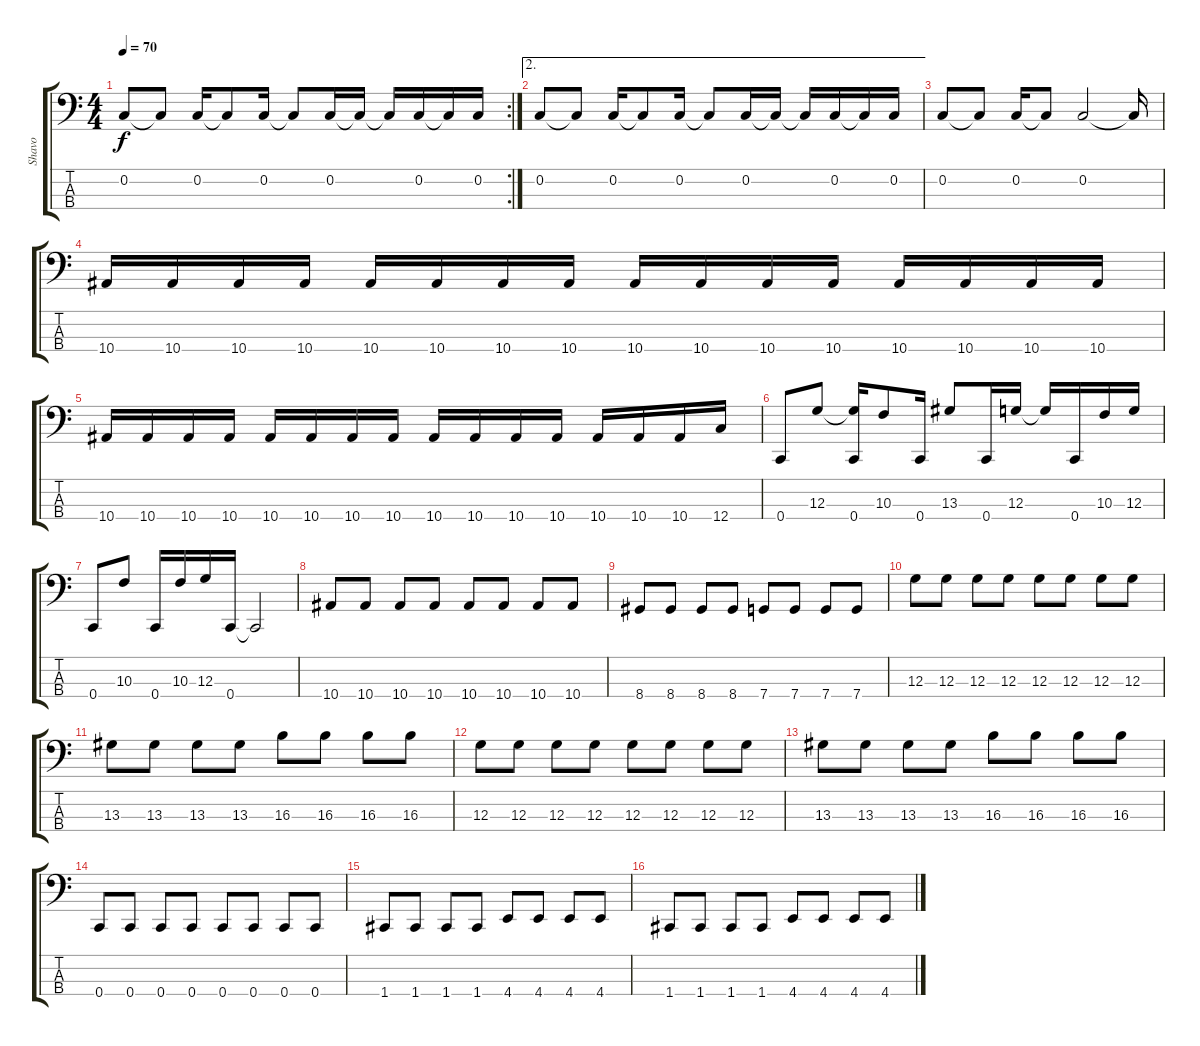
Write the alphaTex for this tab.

\track ("Shavo" "Shavo") {instrument electricbasspick}
\staff {score tabs}
\tuning (F2 C2 G1 C1) {hide}
\rc 2
\ts (4 4)
\tempo 70
\clef f4
\ks c
0.2.8{dy f} 0.2{t}.8 0.2.16 0.2{t}.8 0.2.16 0.2{t}.8 0.2.16 0.2{t}.16 0.2{t}.16 0.2.16 0.2{t}.16 0.2.16 |
\ae 2
0.2.8 0.2{t}.8 0.2.16 0.2{t}.8 0.2.16 0.2{t}.8 0.2.16 0.2{t}.16 0.2{t}.16 0.2.16 0.2{t}.16 0.2.16 |
0.2.8 0.2{t}.8 0.2.16 0.2{t}.8 0.2.2 0.2{t}.16 |
10.4.16 10.4.16 10.4.16 10.4.16 10.4.16 10.4.16 10.4.16 10.4.16 10.4.16 10.4.16 10.4.16 10.4.16 10.4.16 10.4.16 10.4.16 10.4.16 |
10.4.16 10.4.16 10.4.16 10.4.16 10.4.16 10.4.16 10.4.16 10.4.16 10.4.16 10.4.16 10.4.16 10.4.16 10.4.16 10.4.16 10.4.16 12.4.16 |
0.4.8 12.3.8 (12.3{t} 0.4).16 10.3.8 0.4.16 13.3.8 0.4.16 12.3.16 12.3{t}.16 0.4.16 10.3.16 12.3.16 |
0.4.8 10.3.8 0.4.16 10.3.16 12.3.16 0.4.16 0.4{t}.2 |
10.4.8 10.4.8 10.4.8 10.4.8 10.4.8 10.4.8 10.4.8 10.4.8 |
8.4.8 8.4.8 8.4.8 8.4.8 7.4.8 7.4.8 7.4.8 7.4.8 |
12.3.8 12.3.8 12.3.8 12.3.8 12.3.8 12.3.8 12.3.8 12.3.8 |
13.3.8 13.3.8 13.3.8 13.3.8 16.3.8 16.3.8 16.3.8 16.3.8 |
12.3.8 12.3.8 12.3.8 12.3.8 12.3.8 12.3.8 12.3.8 12.3.8 |
13.3.8 13.3.8 13.3.8 13.3.8 16.3.8 16.3.8 16.3.8 16.3.8 |
0.4.8 0.4.8 0.4.8 0.4.8 0.4.8 0.4.8 0.4.8 0.4.8 |
1.4.8 1.4.8 1.4.8 1.4.8 4.4.8 4.4.8 4.4.8 4.4.8 |
1.4.8 1.4.8 1.4.8 1.4.8 4.4.8 4.4.8 4.4.8 4.4.8
